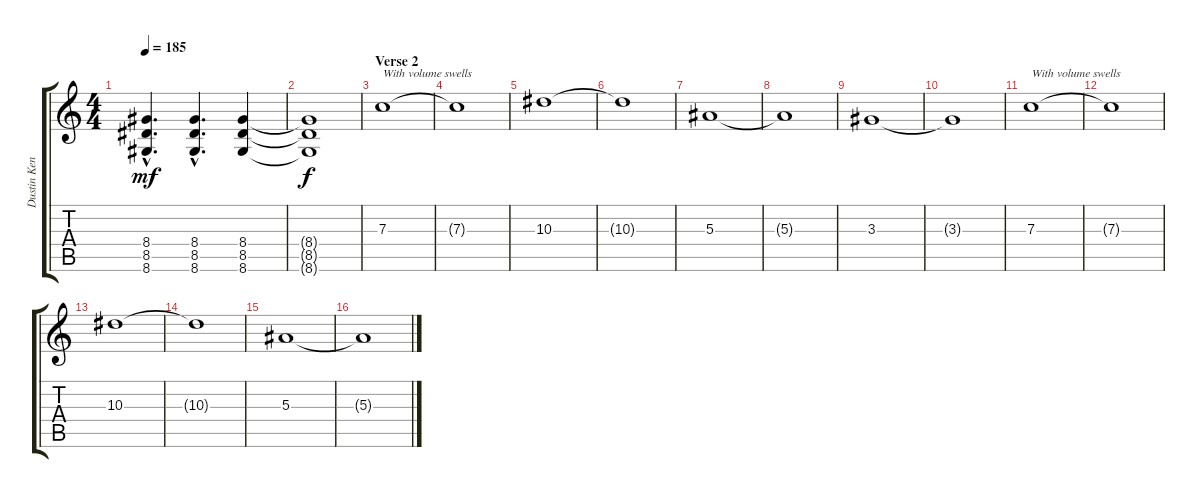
\track ("Dustin Kensrue (Guitar)" "Dustin Ken") {instrument overdrivenguitar}
\staff {score tabs}
\tuning (D4 A3 F3 C3 G2 C2) {hide}
\ts (4 4)
\tempo 185
\clef g2
\ks c
(8.4{hac} 8.5{hac} 8.6{hac}).4{d dy mf} (8.4{hac} 8.5{hac} 8.6{hac}).4{d} (8.4 8.5 8.6).4 |
(8.4{t} 8.5{t} 8.6{t}).1{dy f} |
\section ("" "Verse 2")
7.3.1{txt "With volume swells" balance 4} |
7.3{t}.1 |
10.3.1{balance 4} |
10.3{t}.1 |
5.3.1{balance 4} |
5.3{t}.1 |
3.3.1{balance 4} |
3.3{t}.1 |
7.3.1{txt "With volume swells" balance 4} |
7.3{t}.1 |
10.3.1{balance 4} |
10.3{t}.1 |
5.3.1{balance 4} |
5.3{t}.1
